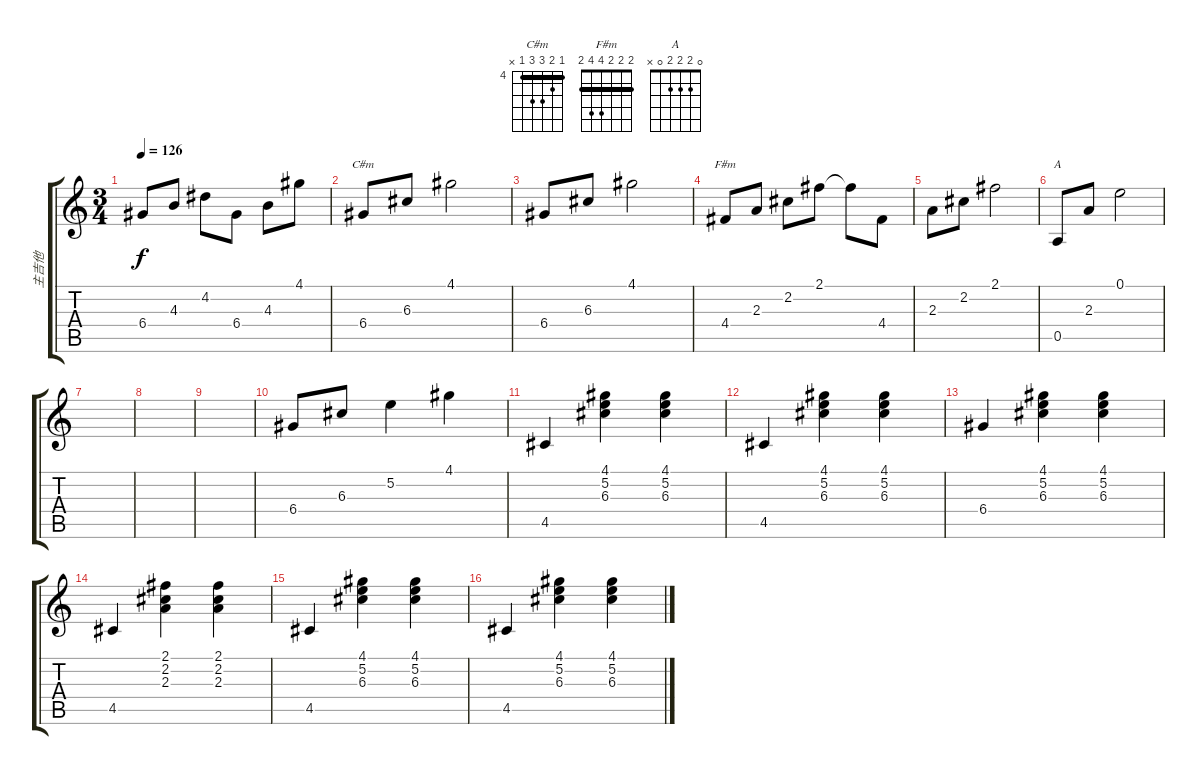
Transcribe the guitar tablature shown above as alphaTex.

\track ("主吉他" "主吉他") {instrument acousticguitarsteel}
\staff {score tabs}
\tuning (E4 B3 G3 D3 A2 E2) {hide}
\chord ("C#m" 4 5 6 6 4 x) {firstfret 4 barre 4}
\chord ("F#m" 2 2 2 4 4 2) {barre 2}
\chord ("A" 0 2 2 2 0 x)
\ts (3 4)
\tempo 126
\clef g2
\ks c
6.4.8{dy f} 4.3.8 4.2.8 6.4.8 4.3.8 4.1.8 |
6.4.8{ch "C#m"} 6.3.8 4.1.2 |
6.4.8 6.3.8 4.1.2 |
4.4.8{ch "F#m"} 2.3.8 2.2.8 2.1.8 2.1{t}.8 4.4.8 |
2.3.8 2.2.8 2.1.2 |
0.5.8{ch "A"} 2.3.8 0.1.2 |
|
|
|
6.4.8 6.3.8 5.2.4 4.1.4 |
4.5.4 (4.1 5.2 6.3).4 (4.1 5.2 6.3).4 |
4.5.4{volume 9 instrument acousticguitarnylon} (4.1 5.2 6.3).4 (4.1 5.2 6.3).4 |
6.4.4 (4.1 5.2 6.3).4 (4.1 5.2 6.3).4 |
4.5.4 (2.1 2.2 2.3).4 (2.1 2.2 2.3).4 |
4.5.4 (4.1 5.2 6.3).4 (4.1 5.2 6.3).4 |
4.5.4 (4.1 5.2 6.3).4 (4.1 5.2 6.3).4
